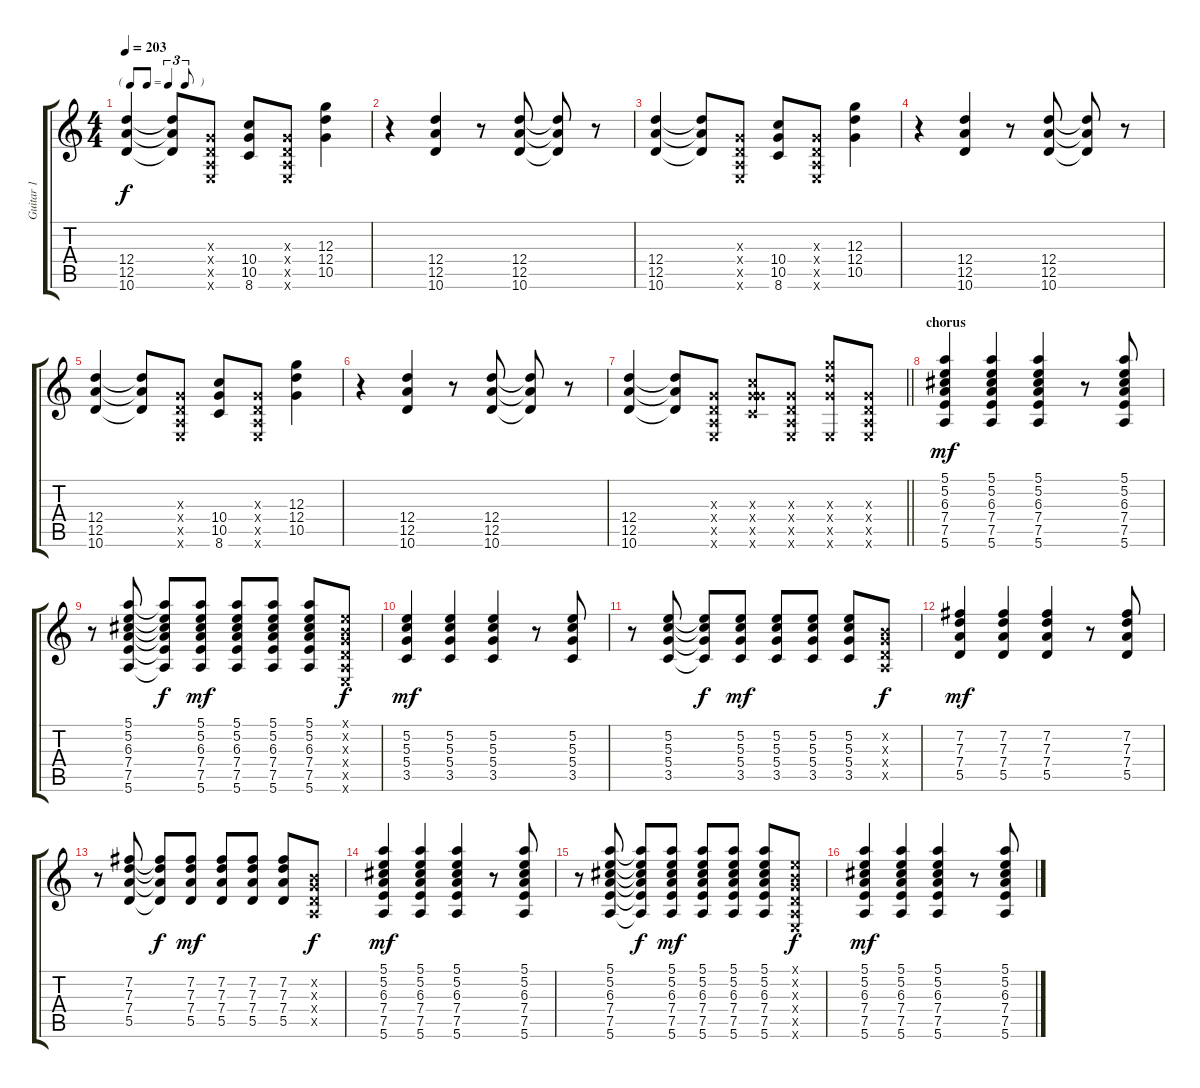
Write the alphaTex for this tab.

\track ("Guitar 1" "Guitar 1") {instrument overdrivenguitar}
\staff {score tabs}
\tuning (E4 B3 G3 D3 A2 E2) {hide}
\ts (4 4)
\tf triplet8th
\tempo 203
\clef g2
\ks c
(12.4 12.5 10.6).4{dy f} (12.4{t} 12.5{t} 10.6{t}).8 (0.3{x} 0.4{x} 0.5{x} 0.6{x}).8 (10.4 10.5 8.6).8 (0.3{x} 0.4{x} 0.5{x} 0.6{x}).8 (12.3 12.4 10.5).4 |
r.4 (12.4 12.5 10.6).4 r.8 (12.4 12.5 10.6).8 (12.4{t} 12.5{t} 10.6{t}).8 r.8 |
(12.4 12.5 10.6).4 (12.4{t} 12.5{t} 10.6{t}).8 (0.3{x} 0.4{x} 0.5{x} 0.6{x}).8 (10.4 10.5 8.6).8 (0.3{x} 0.4{x} 0.5{x} 0.6{x}).8 (12.3 12.4 10.5).4 |
r.4 (12.4 12.5 10.6).4 r.8 (12.4 12.5 10.6).8 (12.4{t} 12.5{t} 10.6{t}).8 r.8 |
(12.4 12.5 10.6).4 (12.4{t} 12.5{t} 10.6{t}).8 (0.3{x} 0.4{x} 0.5{x} 0.6{x}).8 (10.4 10.5 8.6).8 (0.3{x} 0.4{x} 0.5{x} 0.6{x}).8 (12.3 12.4 10.5).4 |
r.4 (12.4 12.5 10.6).4 r.8 (12.4 12.5 10.6).8 (12.4{t} 12.5{t} 10.6{t}).8 r.8 |
\barLineRight lightlight
(12.4 12.5 10.6).4 (12.4{t} 12.5{t} 10.6{t}).8 (0.3{x} 0.4{x} 0.5{x} 0.6{x}).8 (0.3{x} 10.4{x} 10.5{x} 8.6{x}).8 (0.3{x} 0.4{x} 0.5{x} 0.6{x}).8 (12.3{x} 12.4{x} 10.5{x} 0.6{x}).8 (0.3{x} 0.4{x} 0.5{x} 0.6{x}).8 |
\section ("" "chorus")
(5.1 5.2 6.3 7.4 7.5 5.6).4{dy mf} (5.1 5.2 6.3 7.4 7.5 5.6).4 (5.1 5.2 6.3 7.4 7.5 5.6).4 r.8 (5.1 5.2 6.3 7.4 7.5 5.6).8 |
r.8 (5.1 5.2 6.3 7.4 7.5 5.6).8 (5.1{t} 5.2{t} 6.3{t} 7.4{t} 7.5{t} 5.6{t}).8{dy f} (5.1 5.2 6.3 7.4 7.5 5.6).8{dy mf} (5.1 5.2 6.3 7.4 7.5 5.6).8 (5.1 5.2 6.3 7.4 7.5 5.6).8 (5.1 5.2 6.3 7.4 7.5 5.6).8 (0.1{x} 0.2{x} 0.3{x} 0.4{x} 0.5{x} 0.6{x}).8{dy f} |
(5.2 5.3 5.4 3.5).4{dy mf} (5.2 5.3 5.4 3.5).4 (5.2 5.3 5.4 3.5).4 r.8 (5.2 5.3 5.4 3.5).8 |
r.8 (5.2 5.3 5.4 3.5).8 (5.2{t} 5.3{t} 5.4{t} 3.5{t}).8{dy f} (5.2 5.3 5.4 3.5).8{dy mf} (5.2 5.3 5.4 3.5).8 (5.2 5.3 5.4 3.5).8 (5.2 5.3 5.4 3.5).8 (0.2{x} 0.3{x} 0.4{x} 0.5{x}).8{dy f} |
(7.2 7.3 7.4 5.5).4{dy mf} (7.2 7.3 7.4 5.5).4 (7.2 7.3 7.4 5.5).4 r.8 (7.2 7.3 7.4 5.5).8 |
r.8 (7.2 7.3 7.4 5.5).8 (7.2{t} 7.3{t} 7.4{t} 5.5{t}).8{dy f} (7.2 7.3 7.4 5.5).8{dy mf} (7.2 7.3 7.4 5.5).8 (7.2 7.3 7.4 5.5).8 (7.2 7.3 7.4 5.5).8 (0.2{x} 0.3{x} 0.4{x} 0.5{x}).8{dy f} |
(5.1 5.2 6.3 7.4 7.5 5.6).4{dy mf} (5.1 5.2 6.3 7.4 7.5 5.6).4 (5.1 5.2 6.3 7.4 7.5 5.6).4 r.8 (5.1 5.2 6.3 7.4 7.5 5.6).8 |
r.8 (5.1 5.2 6.3 7.4 7.5 5.6).8 (5.1{t} 5.2{t} 6.3{t} 7.4{t} 7.5{t} 5.6{t}).8{dy f} (5.1 5.2 6.3 7.4 7.5 5.6).8{dy mf} (5.1 5.2 6.3 7.4 7.5 5.6).8 (5.1 5.2 6.3 7.4 7.5 5.6).8 (5.1 5.2 6.3 7.4 7.5 5.6).8 (0.1{x} 0.2{x} 0.3{x} 0.4{x} 0.5{x} 0.6{x}).8{dy f} |
(5.1 5.2 6.3 7.4 7.5 5.6).4{dy mf} (5.1 5.2 6.3 7.4 7.5 5.6).4 (5.1 5.2 6.3 7.4 7.5 5.6).4 r.8 (5.1 5.2 6.3 7.4 7.5 5.6).8
